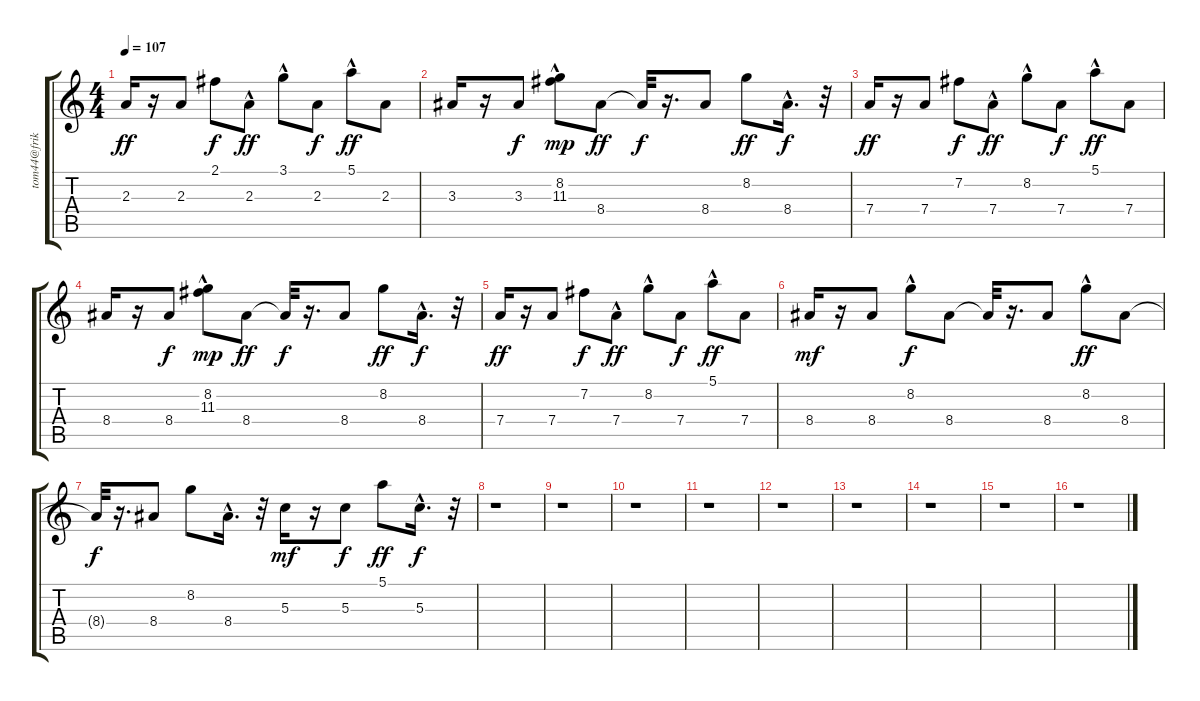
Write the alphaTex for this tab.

\track ("tom44@friko2.onet.pl" "tom44@frik") {instrument electricguitarclean}
\staff {score tabs}
\tuning (E4 B3 G3 D3 A2 E2) {hide}
\ts (4 4)
\tempo 107
\clef g2
\ks c
2.3.16{dy ff} r.16 2.3.8 2.1.8{dy f} 2.3{hac}.8{dy ff} 3.1{hac}.8 2.3.8{dy f} 5.1{hac}.8{dy ff} 2.3.8 |
3.3.16 r.16 3.3.8{dy f} (8.2{hac} 11.3).8{dy mp} 8.4.8{dy ff} 8.4{t}.32{dy f} r.16{d} 8.4.8 8.2.8{dy ff} 8.4{hac}.16{d dy f} r.32 |
7.4.16{dy ff} r.16 7.4.8 7.2.8{dy f} 7.4{hac}.8{dy ff} 8.2{hac}.8 7.4.8{dy f} 5.1{hac}.8{dy ff} 7.4.8 |
8.4.16 r.16 8.4.8{dy f} (8.2{hac} 11.3).8{dy mp} 8.4.8{dy ff} 8.4{t}.32{dy f} r.16{d} 8.4.8 8.2.8{dy ff} 8.4{hac}.16{d dy f} r.32 |
7.4.16{dy ff} r.16 7.4.8 7.2.8{dy f} 7.4{hac}.8{dy ff} 8.2{hac}.8 7.4.8{dy f} 5.1{hac}.8{dy ff} 7.4.8 |
8.4.16{dy mf} r.16 8.4.8 8.2{hac}.8{dy f} 8.4.8 8.4{t}.32 r.16{d} 8.4.8 8.2{hac}.8{dy ff} 8.4.8 |
8.4{t}.32{dy f} r.16{d} 8.4.8 8.2.8 8.4{hac}.16{d} r.32 5.3.16{dy mf} r.16 5.3.8{dy f} 5.1.8{dy ff} 5.3{hac}.16{d dy f} r.32 |
r.1 |
r.1 |
r.1 |
r.1 |
r.1 |
r.1 |
r.1 |
r.1 |
r.1
